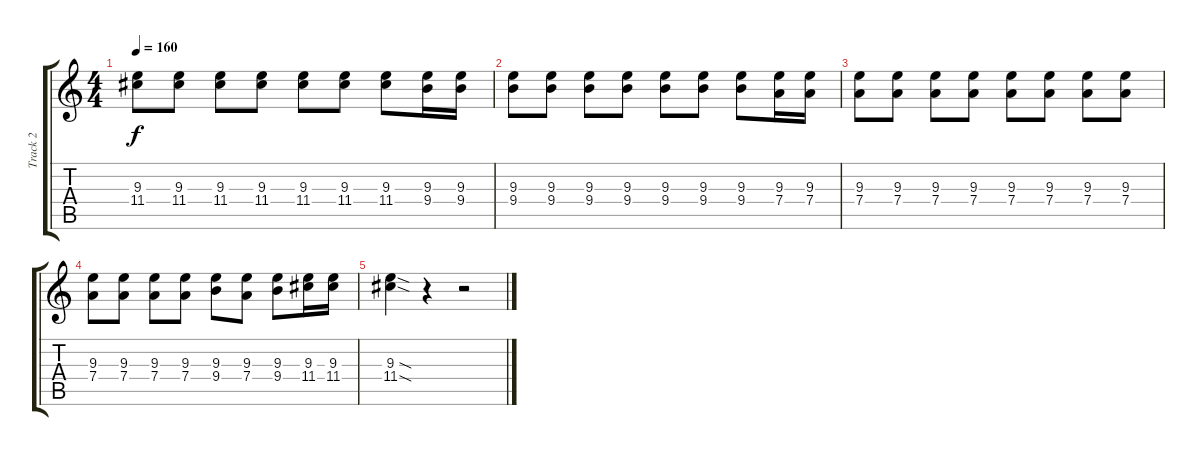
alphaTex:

\track ("Track 2" "Track 2") {instrument electricguitarclean}
\staff {score tabs}
\tuning (E4 B3 G3 D3 A2 E2) {hide}
\ts (4 4)
\tempo 160
\clef g2
\ks c
(9.3 11.4).8{dy f} (9.3 11.4).8 (9.3 11.4).8 (9.3 11.4).8 (9.3 11.4).8 (9.3 11.4).8 (9.3 11.4).8 (9.3 9.4).16 (9.3 9.4).16 |
(9.3 9.4).8 (9.3 9.4).8 (9.3 9.4).8 (9.3 9.4).8 (9.3 9.4).8 (9.3 9.4).8 (9.3 9.4).8 (9.3 7.4).16 (9.3 7.4).16 |
(9.3 7.4).8 (9.3 7.4).8 (9.3 7.4).8 (9.3 7.4).8 (9.3 7.4).8 (9.3 7.4).8 (9.3 7.4).8 (9.3 7.4).8 |
(9.3 7.4).8 (9.3 7.4).8 (9.3 7.4).8 (9.3 7.4).8 (9.3 9.4).8 (9.3 7.4).8 (9.3 9.4).8 (9.3 11.4).16 (9.3 11.4).16 |
(9.3{sod} 11.4{sod}).4 r.4 r.2
